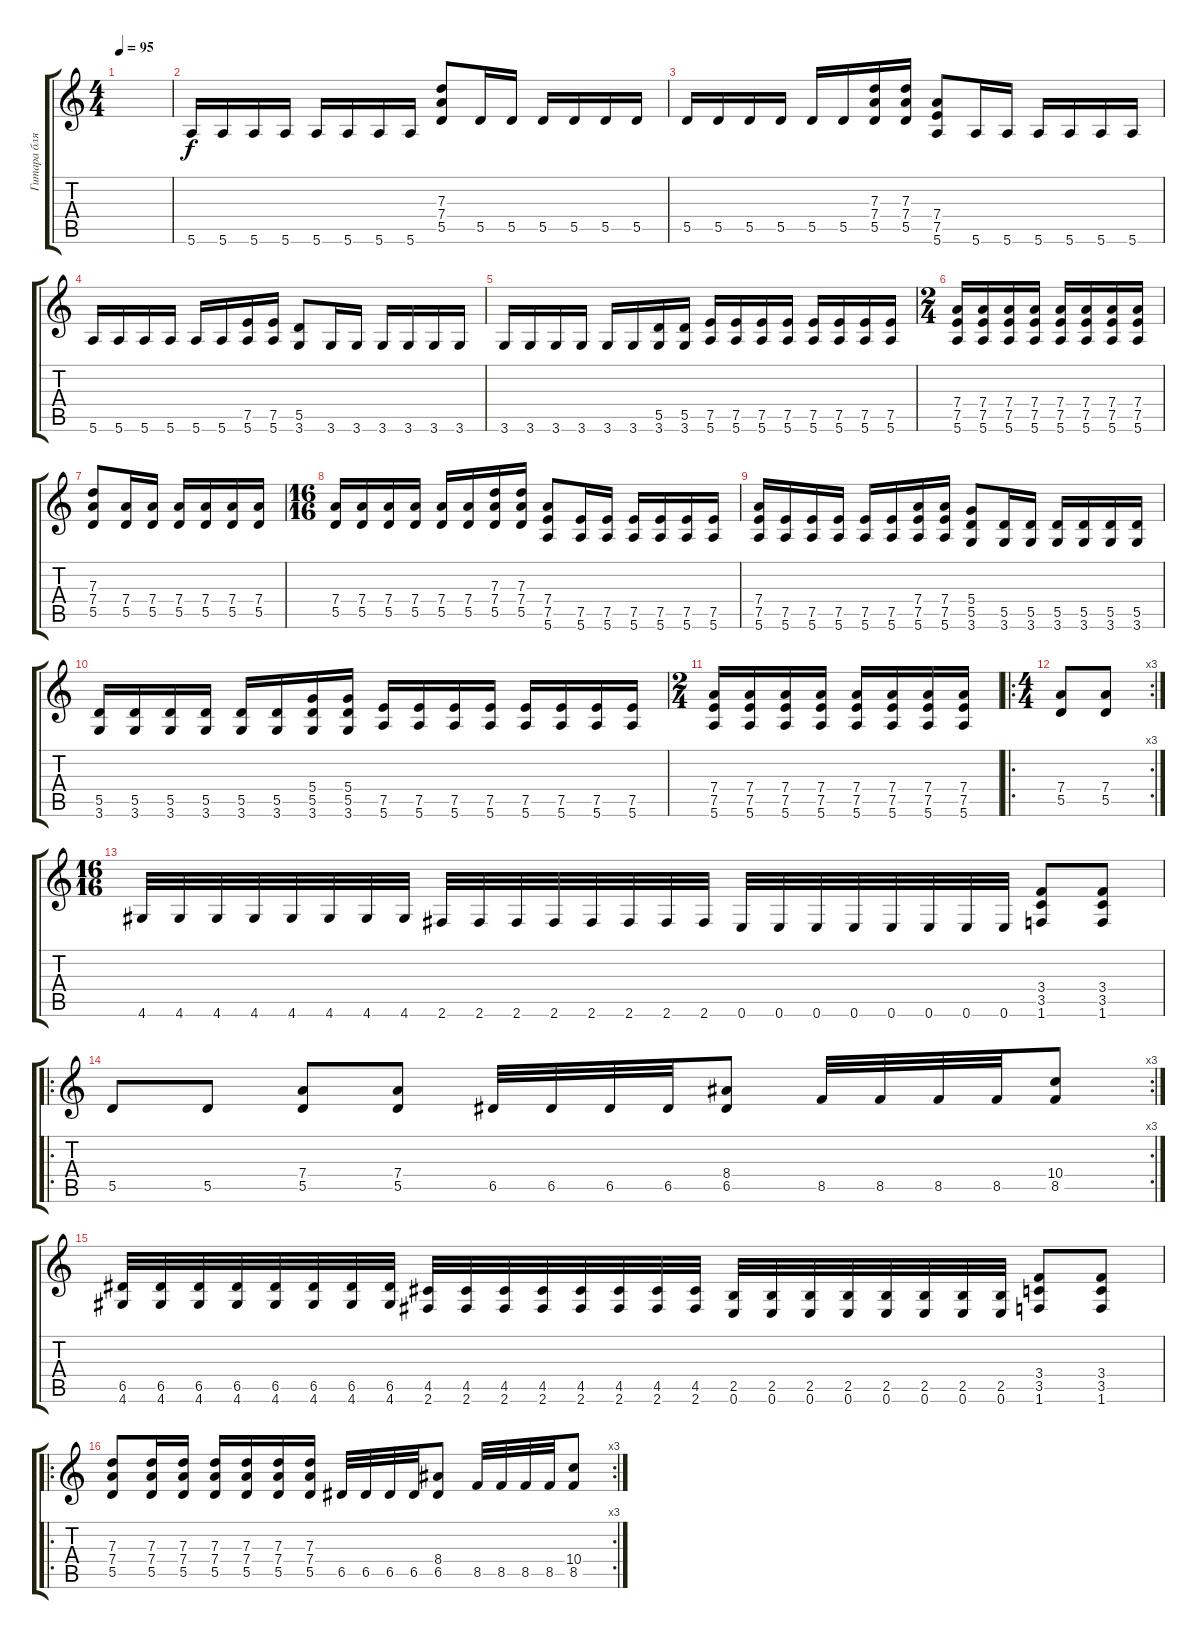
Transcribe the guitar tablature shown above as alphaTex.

\track ("Гитара бля" "Гитара бля") {instrument distortionguitar}
\staff {score tabs}
\tuning (E4 B3 G3 D3 A2 E2) {hide}
\ts (4 4)
\tempo 95
\clef g2
\ks c
|
5.6.16 5.6.16 5.6.16 5.6.16 5.6.16 5.6.16 5.6.16 5.6.16 (7.3 7.4 5.5).8 5.5.16 5.5.16 5.5.16 5.5.16 5.5.16 5.5.16 |
5.5.16 5.5.16 5.5.16 5.5.16 5.5.16 5.5.16 (7.3 7.4 5.5).16 (7.3 7.4 5.5).16 (7.4 7.5 5.6).8 5.6.16 5.6.16 5.6.16 5.6.16 5.6.16 5.6.16 |
5.6.16 5.6.16 5.6.16 5.6.16 5.6.16 5.6.16 (7.5 5.6).16 (7.5 5.6).16 (5.5 3.6).8 3.6.16 3.6.16 3.6.16 3.6.16 3.6.16 3.6.16 |
3.6.16 3.6.16 3.6.16 3.6.16 3.6.16 3.6.16 (5.5 3.6).16 (5.5 3.6).16 (7.5 5.6).16 (7.5 5.6).16 (7.5 5.6).16 (7.5 5.6).16 (7.5 5.6).16 (7.5 5.6).16 (7.5 5.6).16 (7.5 5.6).16 |
\ts (2 4)
(7.4 7.5 5.6).16{volume 14} (7.4 7.5 5.6).16 (7.4 7.5 5.6).16 (7.4 7.5 5.6).16 (7.4 7.5 5.6).16 (7.4 7.5 5.6).16 (7.4 7.5 5.6).16 (7.4 7.5 5.6).16 |
(7.3 7.4 5.5).8 (7.4 5.5).16 (7.4 5.5).16 (7.4 5.5).16 (7.4 5.5).16 (7.4 5.5).16 (7.4 5.5).16 |
\ts (16 16)
(7.4 5.5).16 (7.4 5.5).16 (7.4 5.5).16 (7.4 5.5).16 (7.4 5.5).16 (7.4 5.5).16 (7.3 7.4 5.5).16 (7.3 7.4 5.5).16 (7.4 7.5 5.6).8 (7.5 5.6).16 (7.5 5.6).16 (7.5 5.6).16 (7.5 5.6).16 (7.5 5.6).16 (7.5 5.6).16 |
(7.4 7.5 5.6).16 (7.5 5.6).16 (7.5 5.6).16 (7.5 5.6).16 (7.5 5.6).16 (7.5 5.6).16 (7.4 7.5 5.6).16 (7.4 7.5 5.6).16 (5.4 5.5 3.6).8 (5.5 3.6).16 (5.5 3.6).16 (5.5 3.6).16 (5.5 3.6).16 (5.5 3.6).16 (5.5 3.6).16 |
(5.5 3.6).16 (5.5 3.6).16 (5.5 3.6).16 (5.5 3.6).16 (5.5 3.6).16 (5.5 3.6).16 (5.4 5.5 3.6).16 (5.4 5.5 3.6).16 (7.5 5.6).16 (7.5 5.6).16 (7.5 5.6).16 (7.5 5.6).16 (7.5 5.6).16 (7.5 5.6).16 (7.5 5.6).16 (7.5 5.6).16 |
\ts (2 4)
(7.4 7.5 5.6).16 (7.4 7.5 5.6).16 (7.4 7.5 5.6).16 (7.4 7.5 5.6).16 (7.4 7.5 5.6).16 (7.4 7.5 5.6).16 (7.4 7.5 5.6).16 (7.4 7.5 5.6).16 |
\ro
\rc 3
\ts (4 4)
(7.4 5.5).8 (7.4 5.5).8 |
\ts (16 16)
4.6.32 4.6.32 4.6.32 4.6.32 4.6.32 4.6.32 4.6.32 4.6.32 2.6.32 2.6.32 2.6.32 2.6.32 2.6.32 2.6.32 2.6.32 2.6.32 0.6.32 0.6.32 0.6.32 0.6.32 0.6.32 0.6.32 0.6.32 0.6.32 (3.4 3.5 1.6).8{balance 0} (3.4 3.5 1.6).8{balance 3} |
\ro
\rc 3
5.5.8{balance 8} 5.5.8 (7.4 5.5).8 (7.4 5.5).8 6.5.32 6.5.32 6.5.32 6.5.32 (8.4 6.5).8 8.5.32 8.5.32 8.5.32 8.5.32 (10.4 8.5).8 |
(6.5 4.6).32 (6.5 4.6).32 (6.5 4.6).32 (6.5 4.6).32 (6.5 4.6).32 (6.5 4.6).32 (6.5 4.6).32 (6.5 4.6).32 (4.5 2.6).32 (4.5 2.6).32 (4.5 2.6).32 (4.5 2.6).32 (4.5 2.6).32 (4.5 2.6).32 (4.5 2.6).32 (4.5 2.6).32 (2.5 0.6).32 (2.5 0.6).32 (2.5 0.6).32 (2.5 0.6).32 (2.5 0.6).32 (2.5 0.6).32 (2.5 0.6).32 (2.5 0.6).32 (3.4 3.5 1.6).8{balance 8} (3.4 3.5 1.6).8{balance 8} |
\ro
\rc 3
(7.3 7.4 5.5).8{balance 8} (7.3 7.4 5.5).16 (7.3 7.4 5.5).16 (7.3 7.4 5.5).16 (7.3 7.4 5.5).16 (7.3 7.4 5.5).16 (7.3 7.4 5.5).16 6.5.32 6.5.32 6.5.32 6.5.32 (8.4 6.5).8 8.5.32 8.5.32 8.5.32 8.5.32 (10.4 8.5).8
